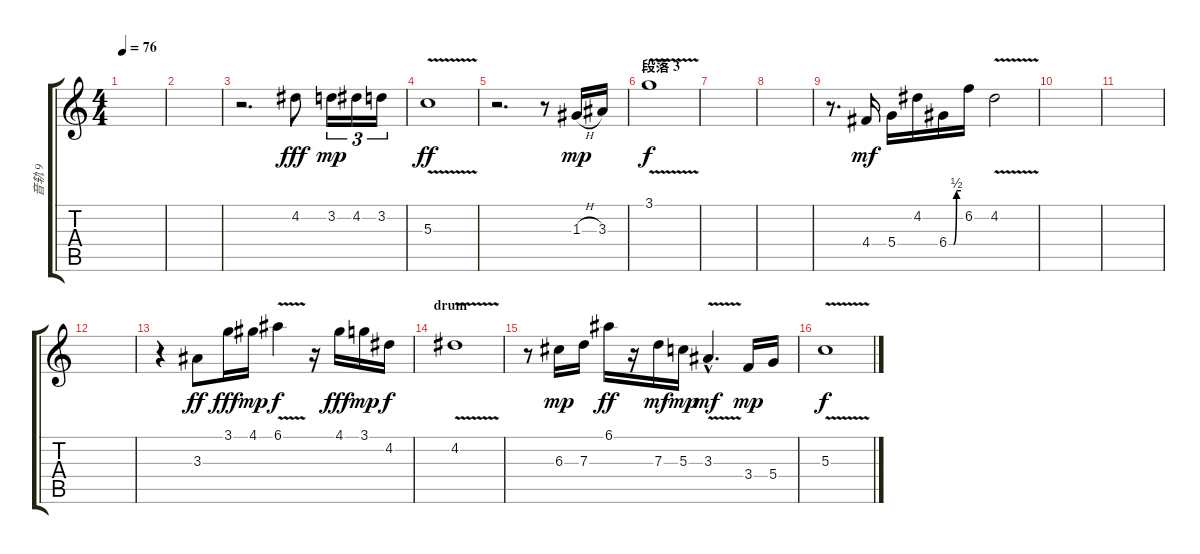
\track ("音轨 9" "音轨 9") {instrument acousticguitarnylon}
\staff {score tabs}
\tuning (E4 B3 G3 D3 A2 E2) {hide}
\ts (4 4)
\tempo 76
\clef g2
\ks c
|
|
r.2{d} 4.2.8{dy fff} 3.2.16{tu (3 2) dy mp} 4.2.16{tu (3 2)} 3.2.16{tu (3 2)} |
5.3{v}.1{dy ff} |
r.2{d} r.8 1.3{h}.16{dy mp} 3.3.16 |
\section ("" "段落 3")
3.1{v}.1{dy f} |
|
|
r.8{d} 4.4.16{dy mf} 5.4.16 4.2.16 6.4{be (custom 0 0 15 0 23 0 38 2 60 2)}.16 6.2.16 4.2{v}.2 |
|
|
|
r.4 3.3.8{dy ff} 3.1.16{dy fff} 4.1.16{dy mp} 6.1{v}.4{dy f} r.16 4.1.16{dy fff} 3.1.16{dy mp} 4.2.16{dy f} |
\section ("" "drum")
4.2{v}.1 |
r.8 6.3.16{dy mp} 7.3.16 6.1.16{dy ff} r.16 7.3.16{dy mf} 5.3.16{dy mp} 3.3{v hac}.4{d dy mf} 3.4.16{dy mp} 5.4.16 |
5.3{v}.1{dy f}
